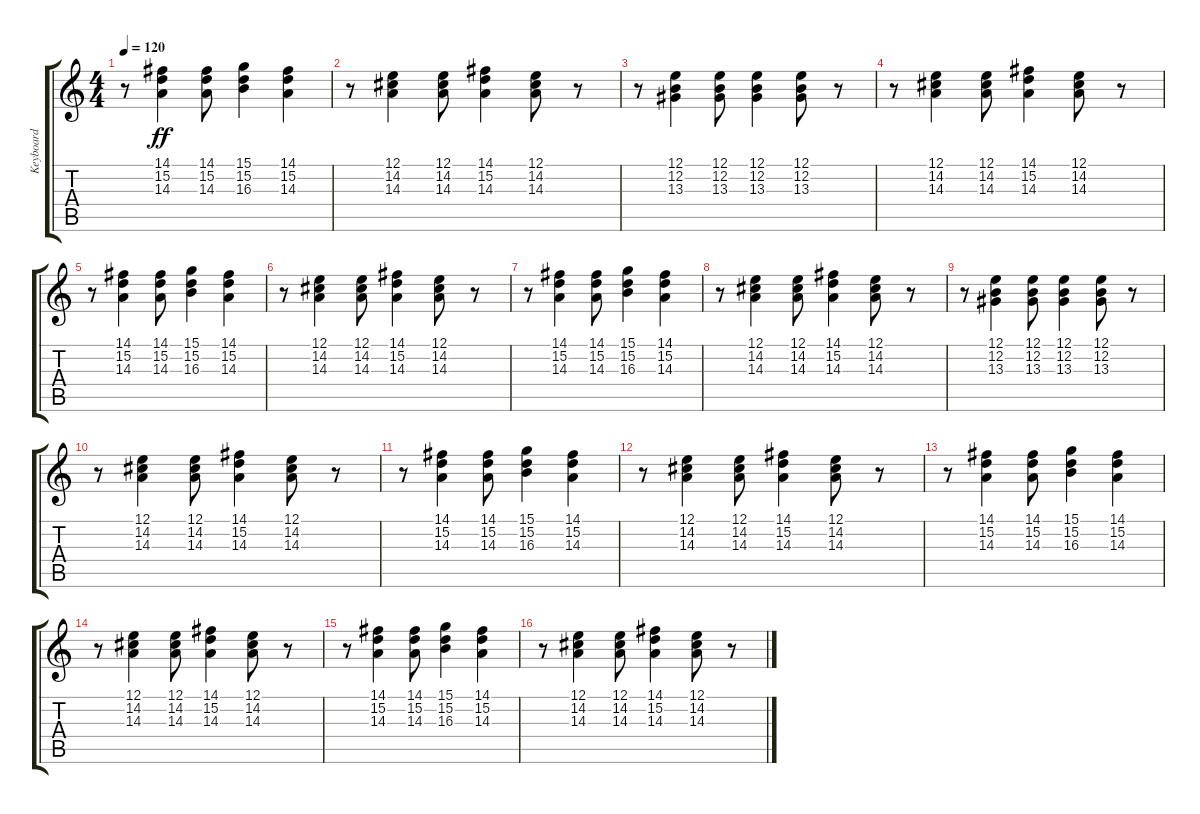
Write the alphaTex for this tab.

\track ("Keyboard" "Keyboard") {instrument pad3polysynth}
\staff {score tabs}
\tuning (E4 B3 G3 D3 A2 E2) {hide}
\ts (4 4)
\tempo 120
\clef g2
\ks c
r.8{dy ff} (14.1 15.2 14.3).4 (14.1 15.2 14.3).8 (15.1 15.2 16.3).4 (14.1 15.2 14.3).4 |
r.8 (12.1 14.2 14.3).4 (12.1 14.2 14.3).8 (14.1 15.2 14.3).4 (12.1 14.2 14.3).8 r.8 |
r.8 (12.1 12.2 13.3).4 (12.1 12.2 13.3).8 (12.1 12.2 13.3).4 (12.1 12.2 13.3).8 r.8 |
r.8 (12.1 14.2 14.3).4 (12.1 14.2 14.3).8 (14.1 15.2 14.3).4 (12.1 14.2 14.3).8 r.8 |
r.8 (14.1 15.2 14.3).4 (14.1 15.2 14.3).8 (15.1 15.2 16.3).4 (14.1 15.2 14.3).4 |
r.8 (12.1 14.2 14.3).4 (12.1 14.2 14.3).8 (14.1 15.2 14.3).4 (12.1 14.2 14.3).8 r.8 |
r.8 (14.1 15.2 14.3).4 (14.1 15.2 14.3).8 (15.1 15.2 16.3).4 (14.1 15.2 14.3).4 |
r.8 (12.1 14.2 14.3).4 (12.1 14.2 14.3).8 (14.1 15.2 14.3).4 (12.1 14.2 14.3).8 r.8 |
r.8 (12.1 12.2 13.3).4 (12.1 12.2 13.3).8 (12.1 12.2 13.3).4 (12.1 12.2 13.3).8 r.8 |
r.8 (12.1 14.2 14.3).4 (12.1 14.2 14.3).8 (14.1 15.2 14.3).4 (12.1 14.2 14.3).8 r.8 |
r.8 (14.1 15.2 14.3).4 (14.1 15.2 14.3).8 (15.1 15.2 16.3).4 (14.1 15.2 14.3).4 |
r.8 (12.1 14.2 14.3).4 (12.1 14.2 14.3).8 (14.1 15.2 14.3).4 (12.1 14.2 14.3).8 r.8 |
r.8 (14.1 15.2 14.3).4 (14.1 15.2 14.3).8 (15.1 15.2 16.3).4 (14.1 15.2 14.3).4 |
r.8 (12.1 14.2 14.3).4 (12.1 14.2 14.3).8 (14.1 15.2 14.3).4 (12.1 14.2 14.3).8 r.8 |
r.8 (14.1 15.2 14.3).4 (14.1 15.2 14.3).8 (15.1 15.2 16.3).4 (14.1 15.2 14.3).4 |
r.8 (12.1 14.2 14.3).4 (12.1 14.2 14.3).8 (14.1 15.2 14.3).4 (12.1 14.2 14.3).8 r.8
